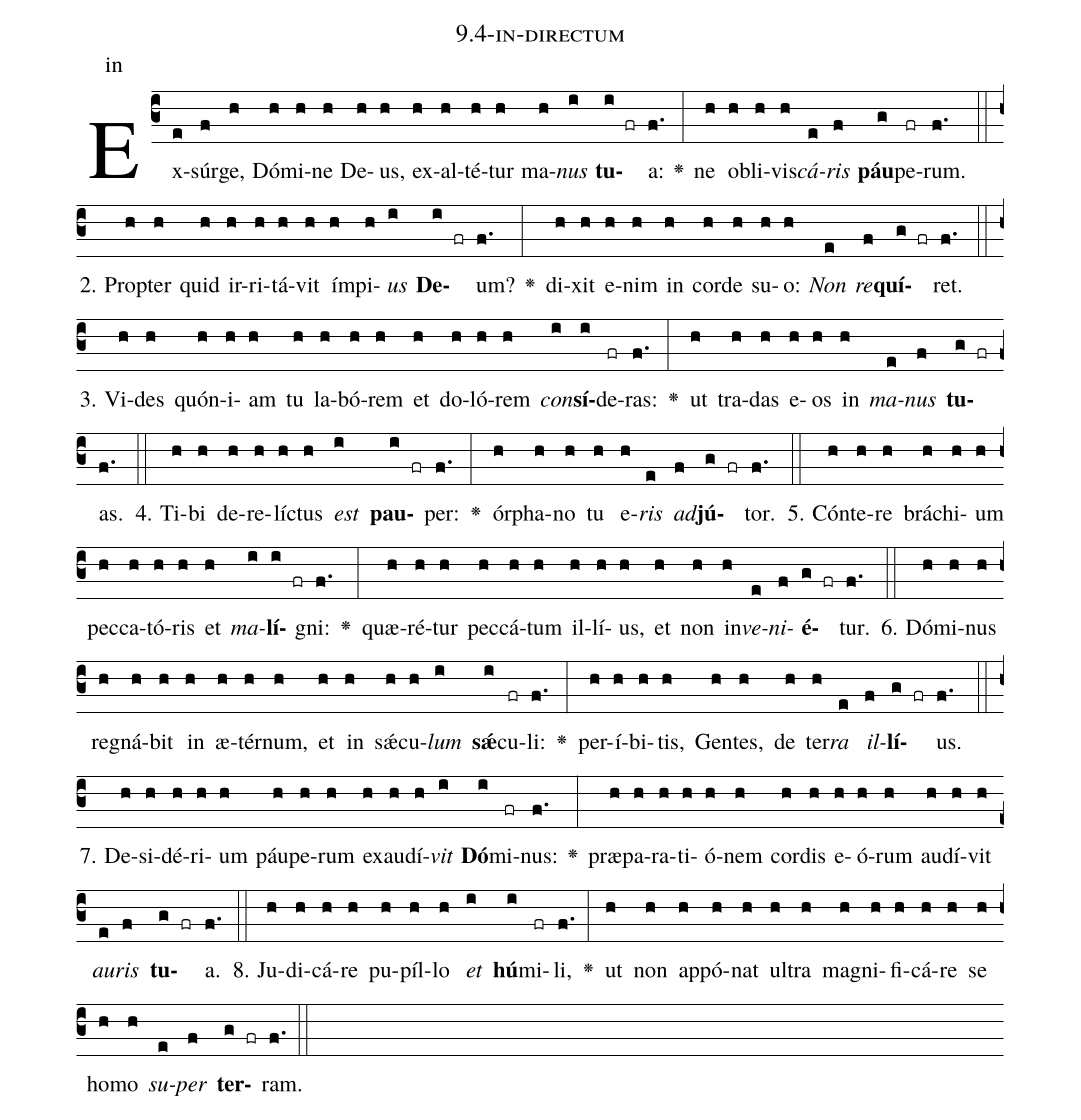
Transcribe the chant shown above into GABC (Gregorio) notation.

name: 9.4-in-directum;
annotation: in;
%%
(c3)Ex(e)súr(f)ge,(h) Dó(h)mi(h)ne(h) De(h)us,(h) ex(h)al(h)té(h)tur(h) ma(h)<i>nus</i>(i) <b>tu</b>(i fr)a:(f.) <v>\greheightstar</v>(:) ne(h) ob(h)li(h)vis(h)<i>cá</i>(e)<i>ris</i>(f) <b>páu</b>(g)pe(fr)rum.(f.) (::)
2. Prop(h)ter(h) quid(h) ir(h)ri(h)tá(h)vit(h) ím(h)pi(h)<i>us</i>(i) <b>De</b>(i fr)um?(f.) <v>\greheightstar</v>(:) di(h)xit(h) e(h)nim(h) in(h) cor(h)de(h) su(h)o:(h) <i>Non</i>(e) <i>re</i>(f)<b>quí</b>(g fr)ret.(f.) (::)
3. Vi(h)des(h) quón(h)i(h)am(h) tu(h) la(h)bó(h)rem(h) et(h) do(h)ló(h)rem(h) <i>con</i>(i)<b>sí</b>(i)de(fr)ras:(f.) <v>\greheightstar</v>(:) ut(h) tra(h)das(h) e(h)os(h) in(h) <i>ma</i>(e)<i>nus</i>(f) <b>tu</b>(g fr)as.(f.) (::)
4. Ti(h)bi(h) de(h)re(h)líc(h)tus(h) <i>est</i>(i) <b>pau</b>(i fr)per:(f.) <v>\greheightstar</v>(:) ór(h)pha(h)no(h) tu(h) e(h)<i>ris</i>(e) <i>ad</i>(f)<b>jú</b>(g fr)tor.(f.) (::)
5. Cón(h)te(h)re(h) brá(h)chi(h)um(h) pec(h)ca(h)tó(h)ris(h) et(h) <i>ma</i>(i)<b>lí</b>(i fr)gni:(f.) <v>\greheightstar</v>(:) quæ(h)ré(h)tur(h) pec(h)cá(h)tum(h) il(h)lí(h)us,(h) et(h) non(h) in(h)<i>ve</i>(e)<i>ni</i>(f)<b>é</b>(g fr)tur.(f.) (::)
6. Dó(h)mi(h)nus(h) re(h)gná(h)bit(h) in(h) æ(h)tér(h)num,(h) et(h) in(h) sǽ(h)cu(h)<i>lum</i>(i) <b>sǽ</b>(i)cu(fr)li:(f.) <v>\greheightstar</v>(:) per(h)í(h)bi(h)tis,(h) Gen(h)tes,(h) de(h) ter(h)<i>ra</i>(e) <i>il</i>(f)<b>lí</b>(g fr)us.(f.) (::)
7. De(h)si(h)dé(h)ri(h)um(h) páu(h)pe(h)rum(h) ex(h)au(h)dí(h)<i>vit</i>(i) <b>Dó</b>(i)mi(fr)nus:(f.) <v>\greheightstar</v>(:) præ(h)pa(h)ra(h)ti(h)ó(h)nem(h) cor(h)dis(h) e(h)ó(h)rum(h) au(h)dí(h)vit(h) <i>au</i>(e)<i>ris</i>(f) <b>tu</b>(g fr)a.(f.) (::)
8. Ju(h)di(h)cá(h)re(h) pu(h)píl(h)lo(h) <i>et</i>(i) <b>hú</b>(i)mi(fr)li,(f.) <v>\greheightstar</v>(:) ut(h) non(h) ap(h)pó(h)nat(h) ul(h)tra(h) ma(h)gni(h)fi(h)cá(h)re(h) se(h) ho(h)mo(h) <i>su</i>(e)<i>per</i>(f) <b>ter</b>(g fr)ram.(f.) (::)
